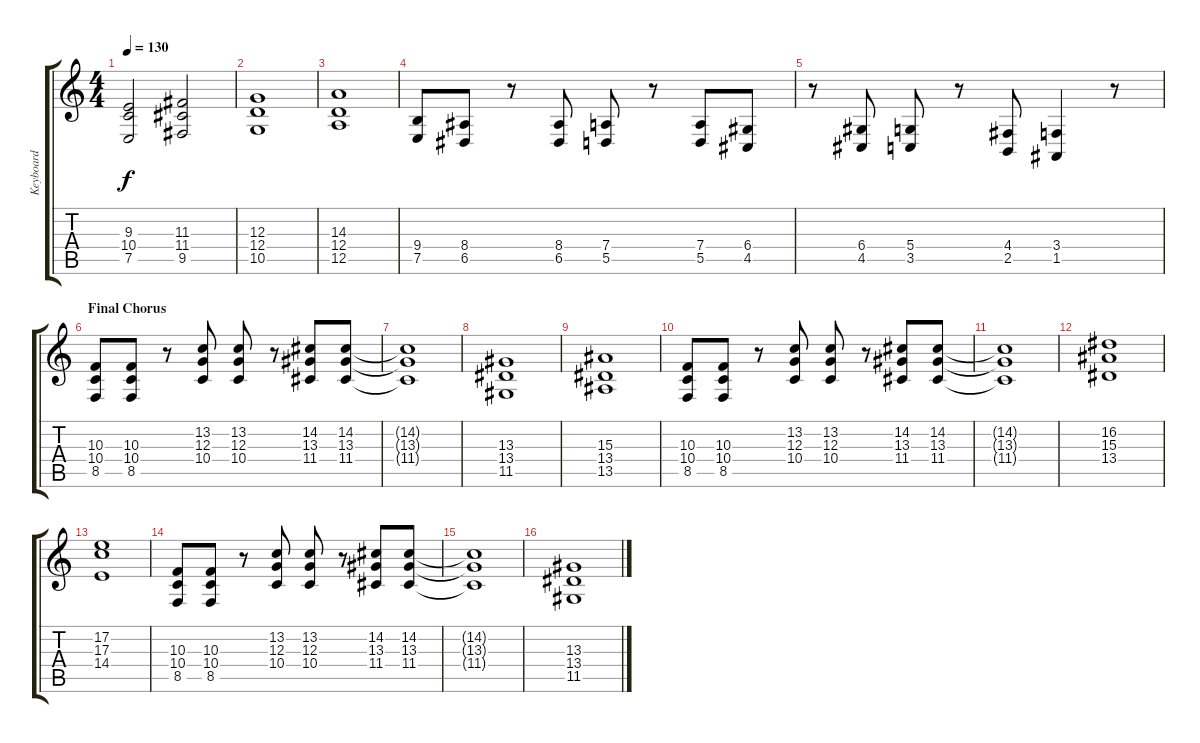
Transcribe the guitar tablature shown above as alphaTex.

\track ("Keyboard" "Keyboard") {instrument stringensemble1}
\staff {score tabs}
\tuning (E4 B3 G3 D3 A2 E2) {hide}
\ts (4 4)
\tempo 130
\clef g2
\ks c
(9.3{t} 10.4{t} 7.5{t}).2{dy f} (11.3 11.4 9.5).2 |
(12.3 12.4 10.5).1 |
(14.3 12.4 12.5).1 |
(9.4 7.5).8 (8.4 6.5).8 r.8 (8.4 6.5).8 (7.4 5.5).8 r.8 (7.4 5.5).8 (6.4 4.5).8 |
r.8 (6.4 4.5).8 (5.4 3.5).8 r.8 (4.4 2.5).8 (3.4 1.5).4 r.8 |
\section ("" "Final Chorus")
(10.3 10.4 8.5).8 (10.3 10.4 8.5).8 r.8 (13.2 12.3 10.4).8 (13.2 12.3 10.4).8 r.8 (14.2 13.3 11.4).8 (14.2 13.3 11.4).8 |
(14.2{t} 13.3{t} 11.4{t}).1 |
(13.3 13.4 11.5).1 |
(15.3 13.4 13.5).1 |
(10.3 10.4 8.5).8 (10.3 10.4 8.5).8 r.8 (13.2 12.3 10.4).8 (13.2 12.3 10.4).8 r.8 (14.2 13.3 11.4).8 (14.2 13.3 11.4).8 |
(14.2{t} 13.3{t} 11.4{t}).1 |
(16.2 15.3 13.4).1 |
(17.2 17.3 14.4).1 |
(10.3 10.4 8.5).8 (10.3 10.4 8.5).8 r.8 (13.2 12.3 10.4).8 (13.2 12.3 10.4).8 r.8 (14.2 13.3 11.4).8 (14.2 13.3 11.4).8 |
(14.2{t} 13.3{t} 11.4{t}).1 |
(13.3 13.4 11.5).1
